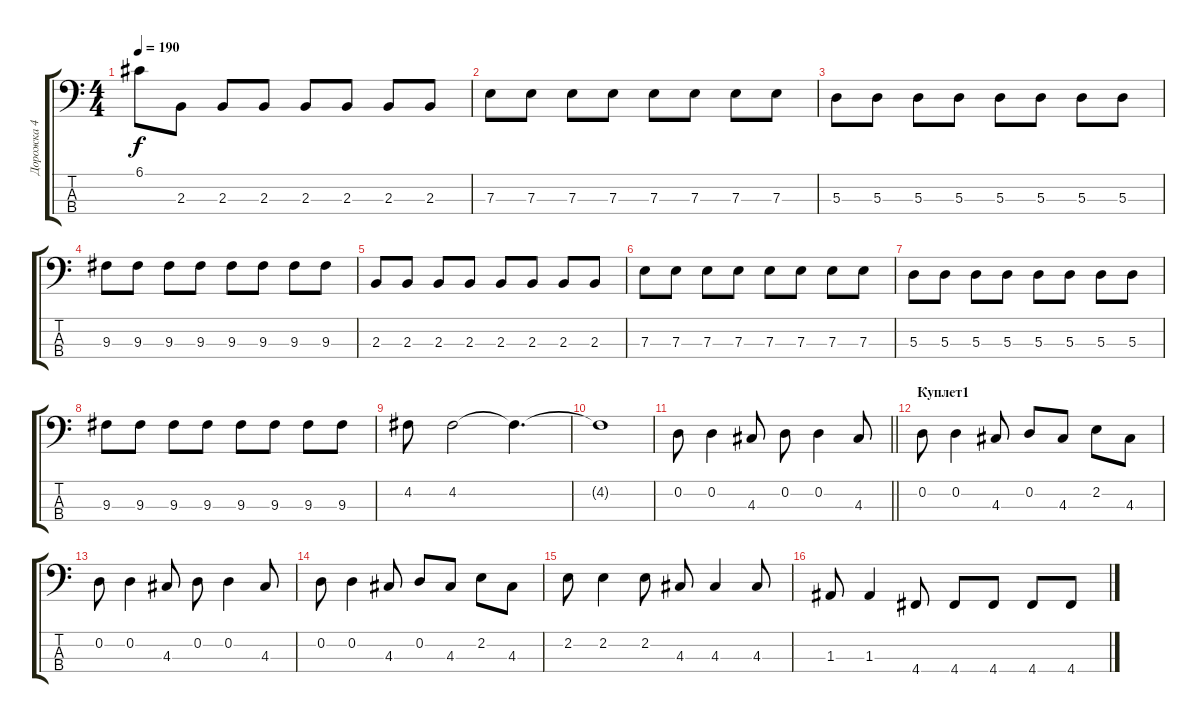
\track ("Дорожка 4" "Дорожка 4") {instrument electricbassfinger}
\staff {score tabs}
\tuning (G2 D2 A1 D1) {hide}
\ts (4 4)
\tempo 190
\clef f4
\ks c
6.1.8{dy f} 2.3.8 2.3.8 2.3.8 2.3.8 2.3.8 2.3.8 2.3.8 |
7.3.8 7.3.8 7.3.8 7.3.8 7.3.8 7.3.8 7.3.8 7.3.8 |
5.3.8 5.3.8 5.3.8 5.3.8 5.3.8 5.3.8 5.3.8 5.3.8 |
9.3.8 9.3.8 9.3.8 9.3.8 9.3.8 9.3.8 9.3.8 9.3.8 |
2.3.8 2.3.8 2.3.8 2.3.8 2.3.8 2.3.8 2.3.8 2.3.8 |
7.3.8 7.3.8 7.3.8 7.3.8 7.3.8 7.3.8 7.3.8 7.3.8 |
5.3.8 5.3.8 5.3.8 5.3.8 5.3.8 5.3.8 5.3.8 5.3.8 |
9.3.8 9.3.8 9.3.8 9.3.8 9.3.8 9.3.8 9.3.8 9.3.8 |
4.2.8 4.2.2 4.2{t}.4{d} |
4.2{t}.1 |
\barLineRight lightlight
0.2.8 0.2.4 4.3.8 0.2.8 0.2.4 4.3.8 |
\section ("" "Куплет1")
0.2.8 0.2.4 4.3.8 0.2.8 4.3.8 2.2.8 4.3.8 |
0.2.8 0.2.4 4.3.8 0.2.8 0.2.4 4.3.8 |
0.2.8 0.2.4 4.3.8 0.2.8 4.3.8 2.2.8 4.3.8 |
2.2.8 2.2.4 2.2.8 4.3.8 4.3.4 4.3.8 |
1.3.8 1.3.4 4.4.8 4.4.8 4.4.8 4.4.8 4.4.8
